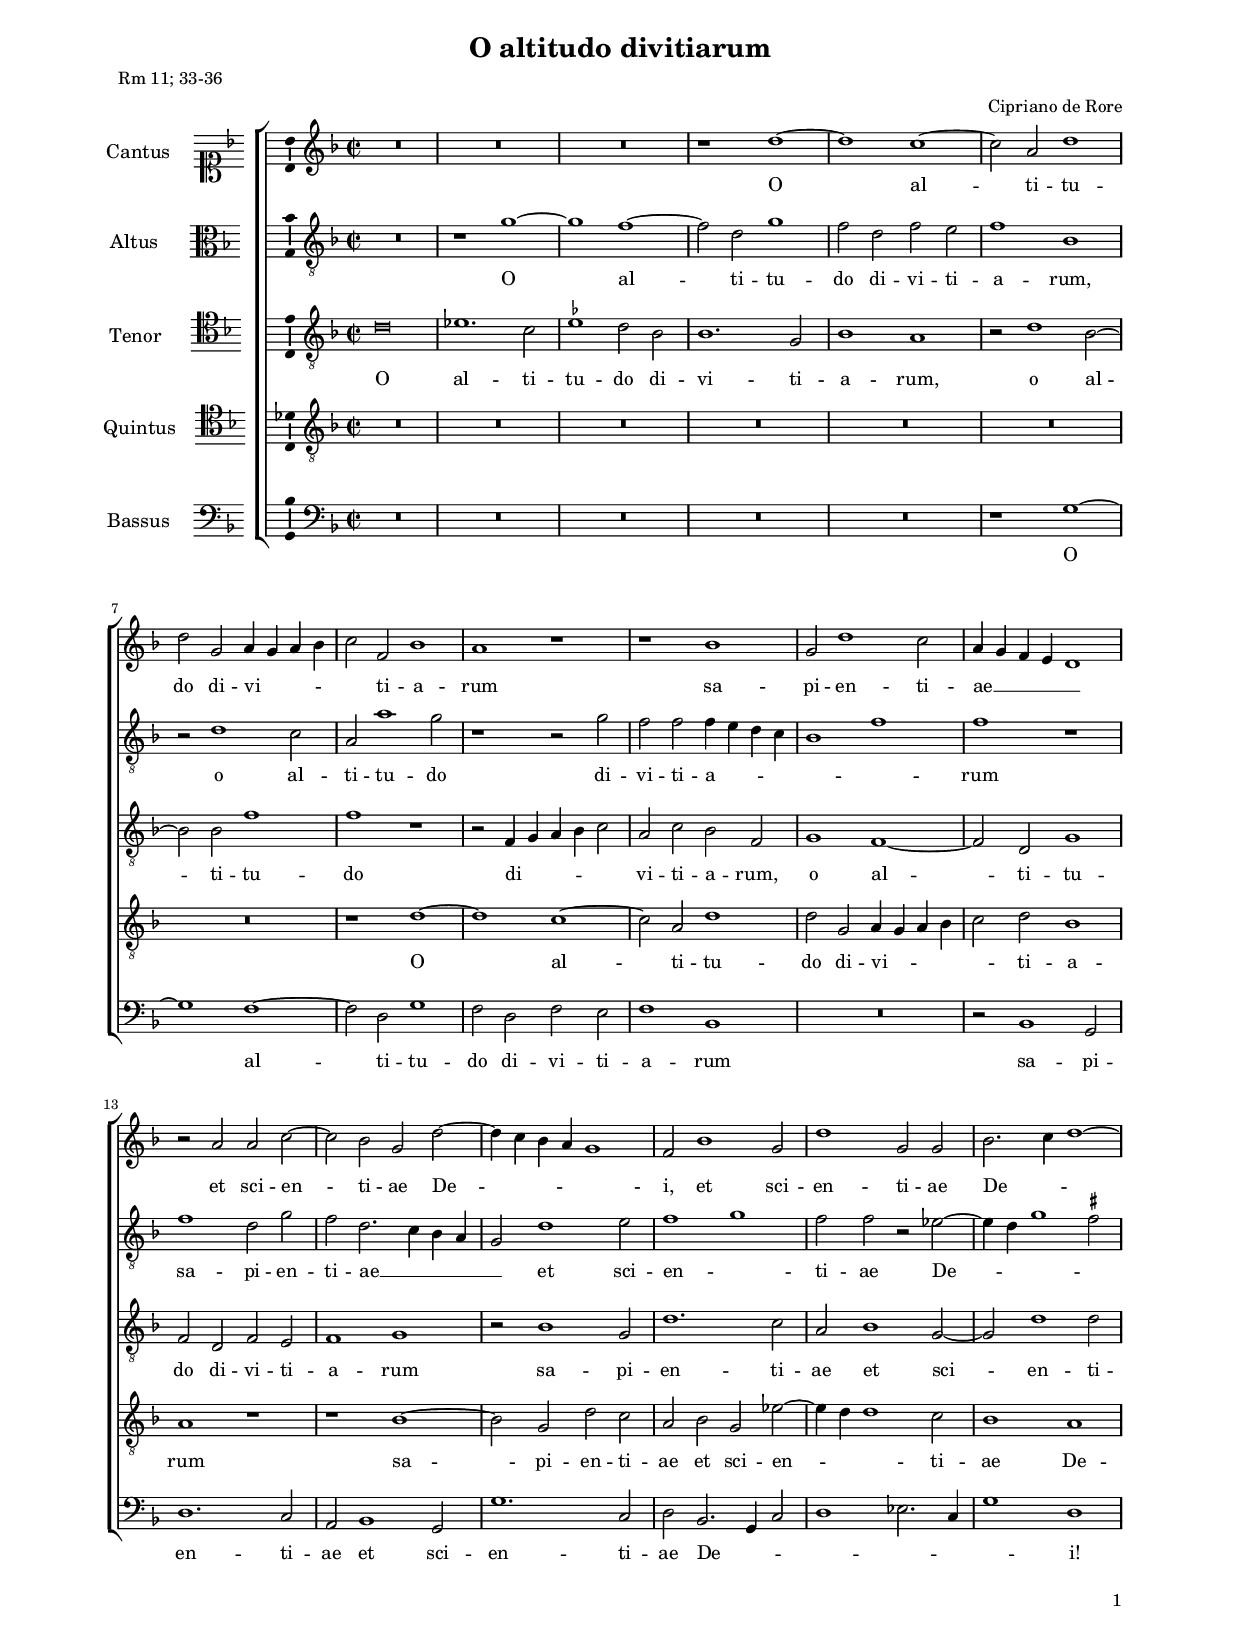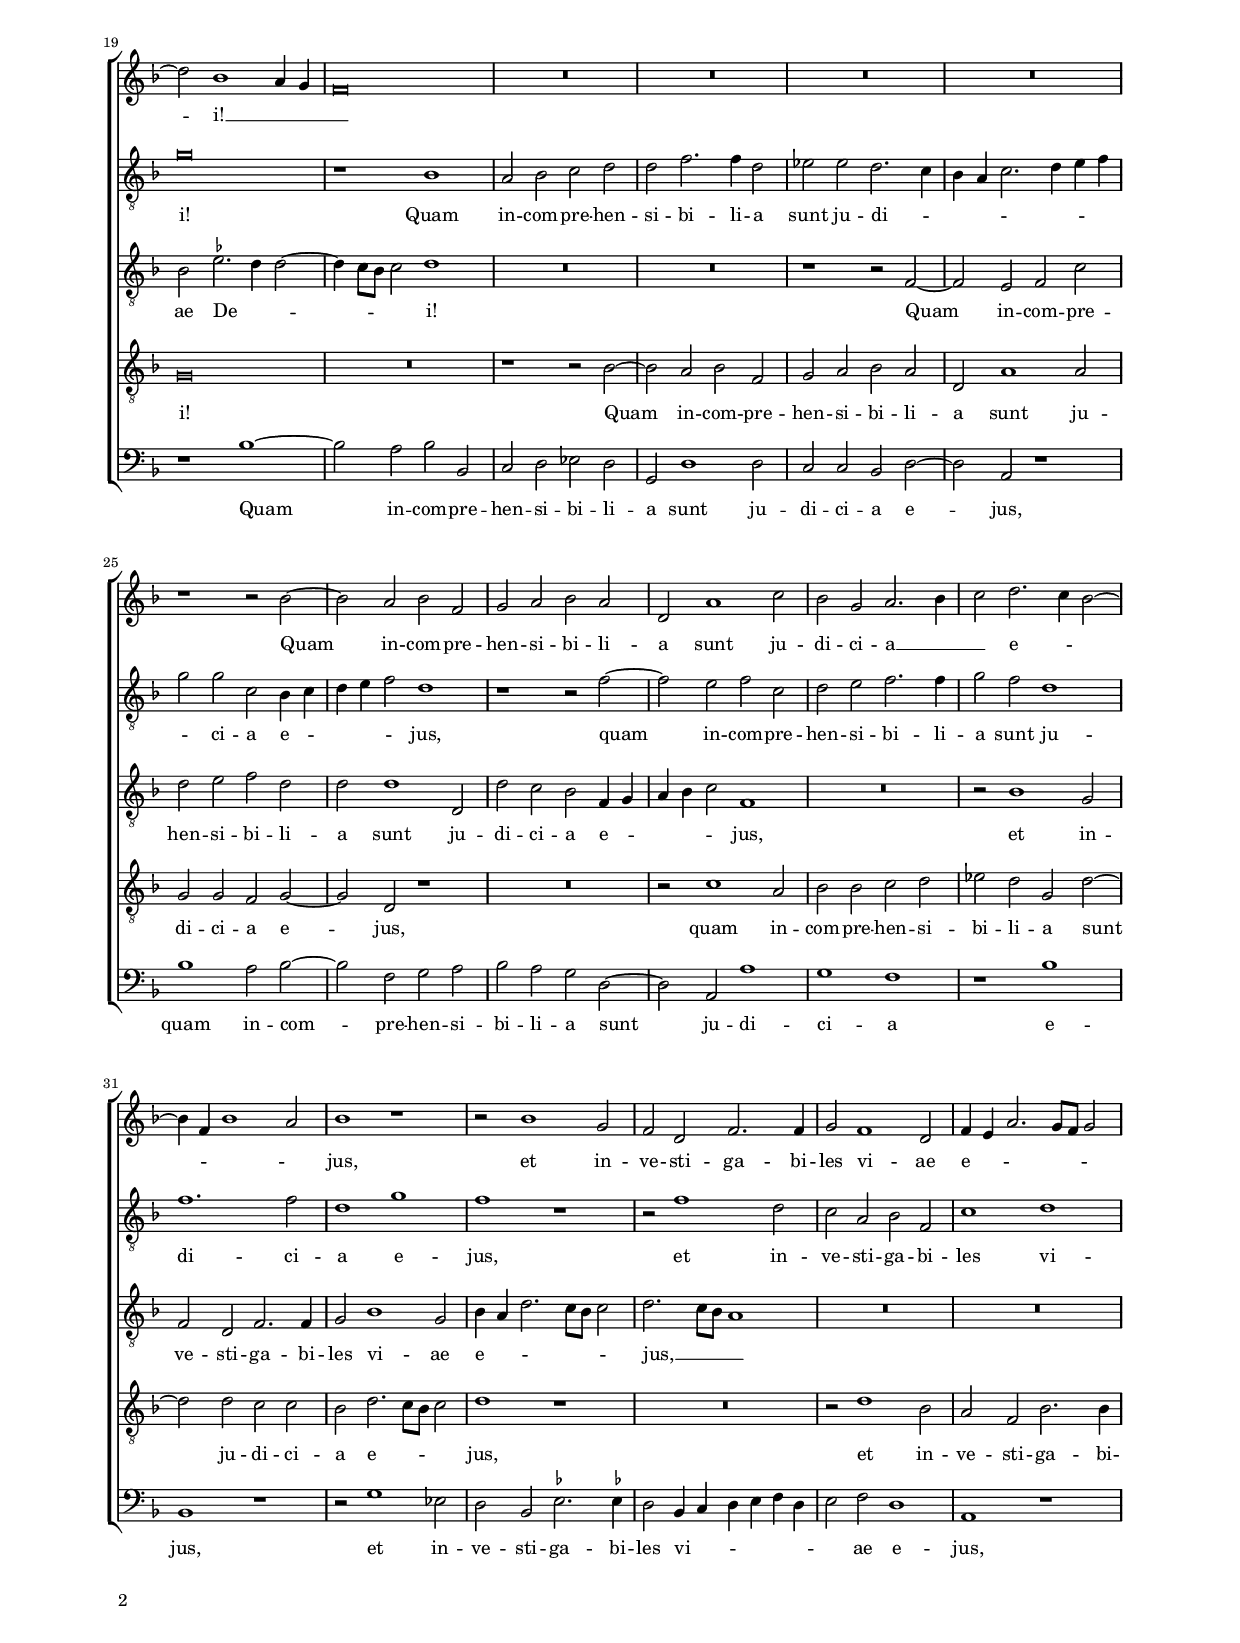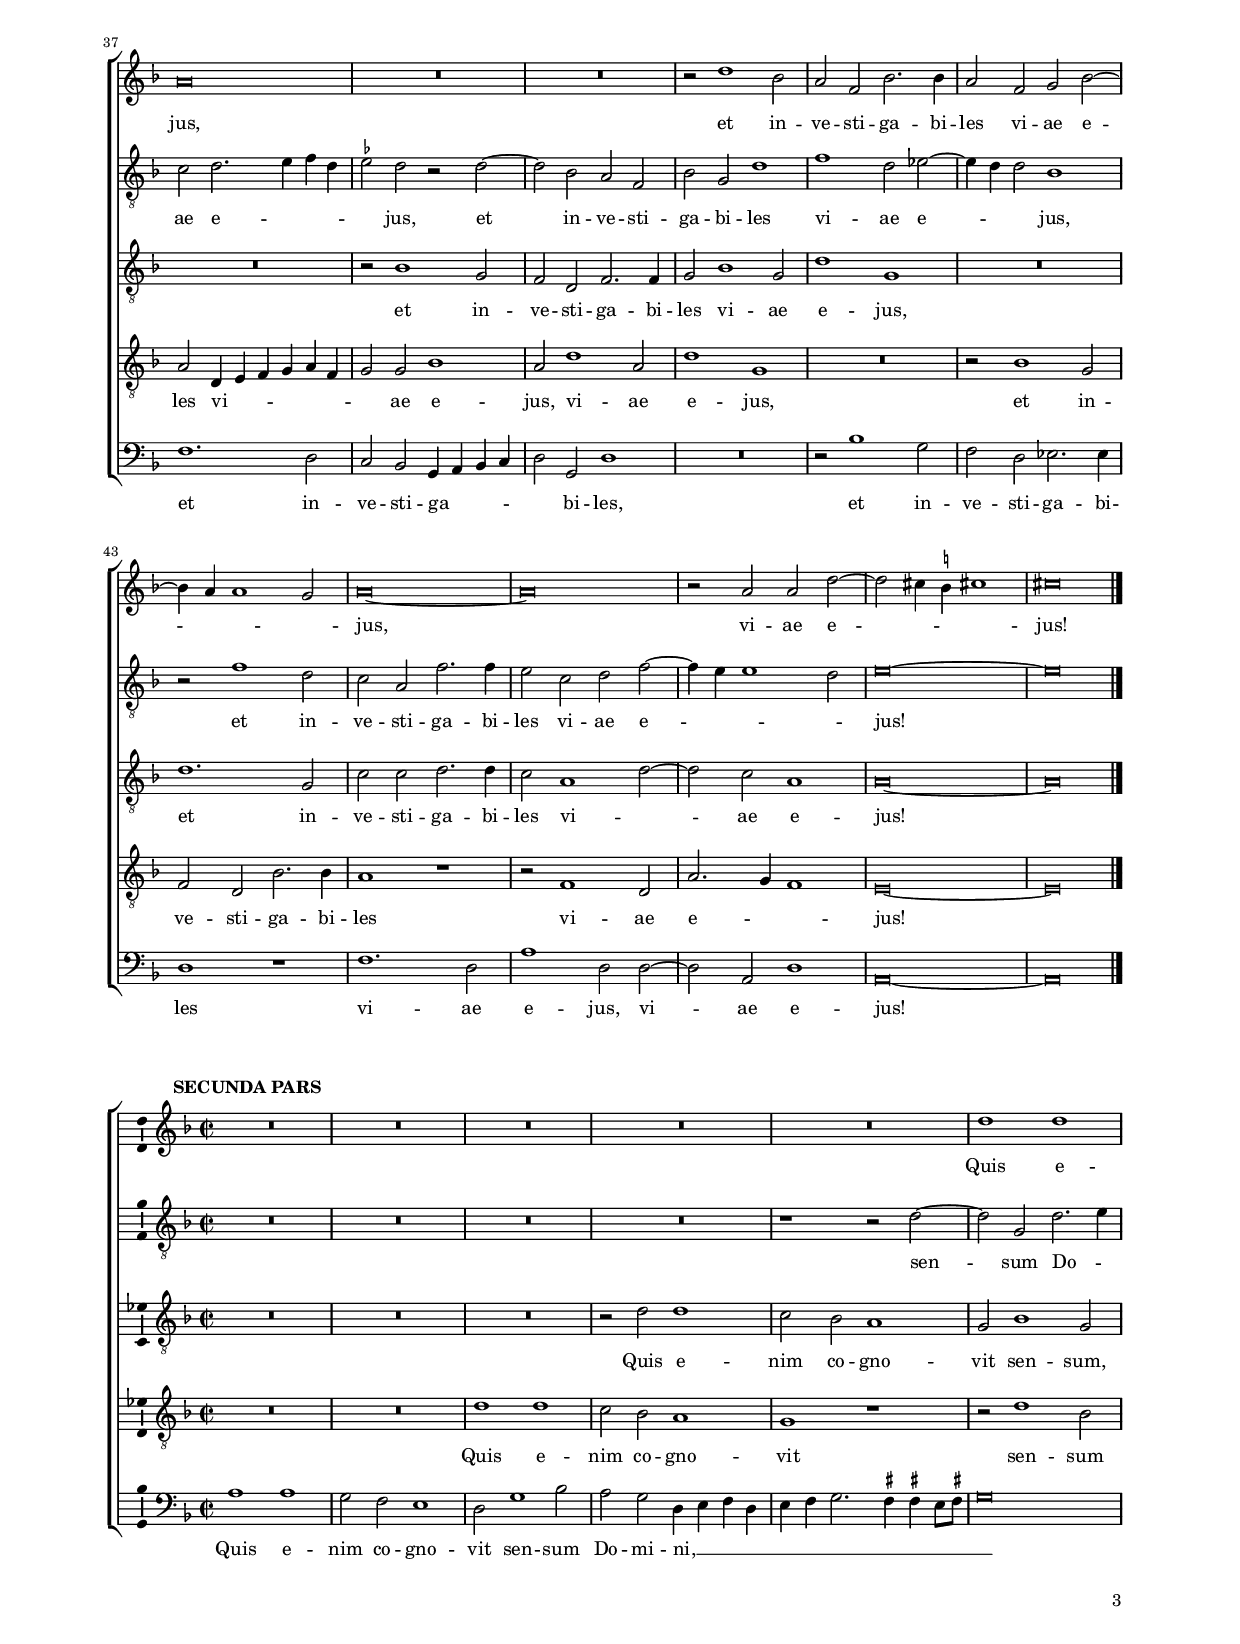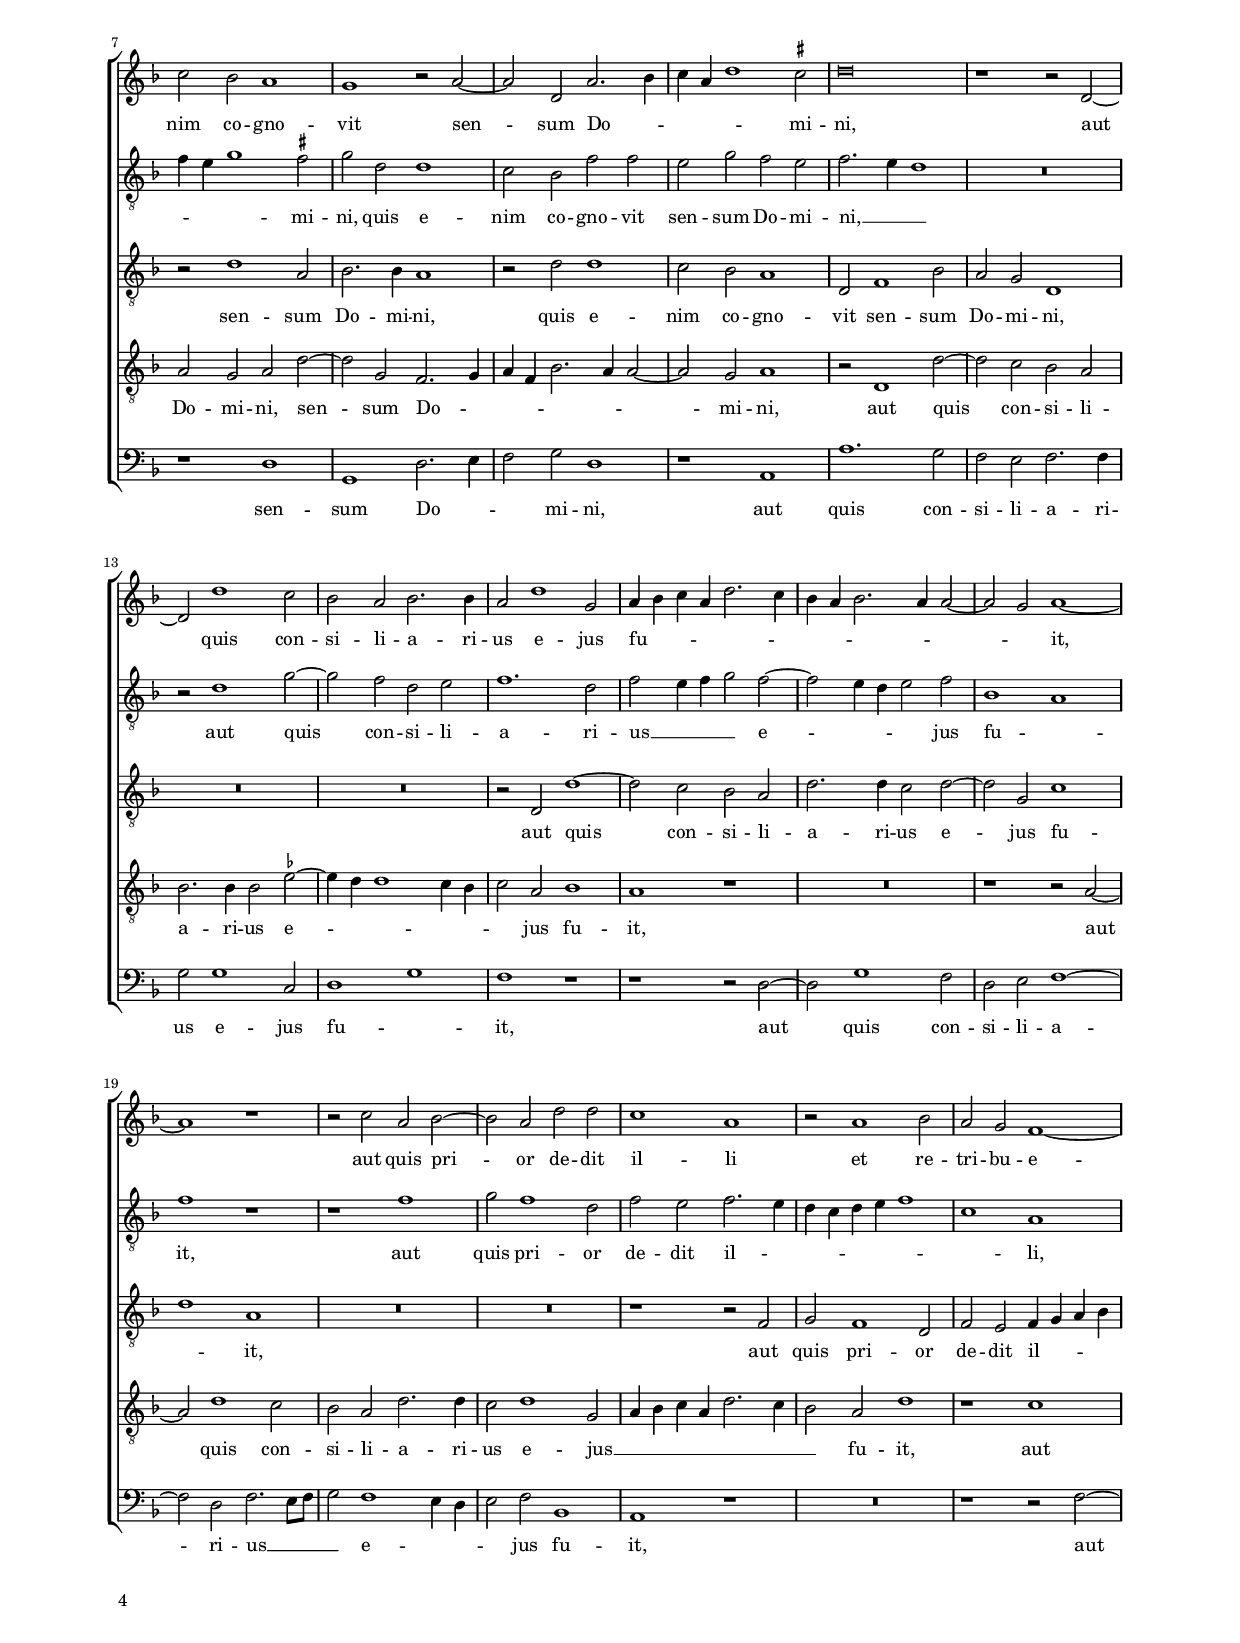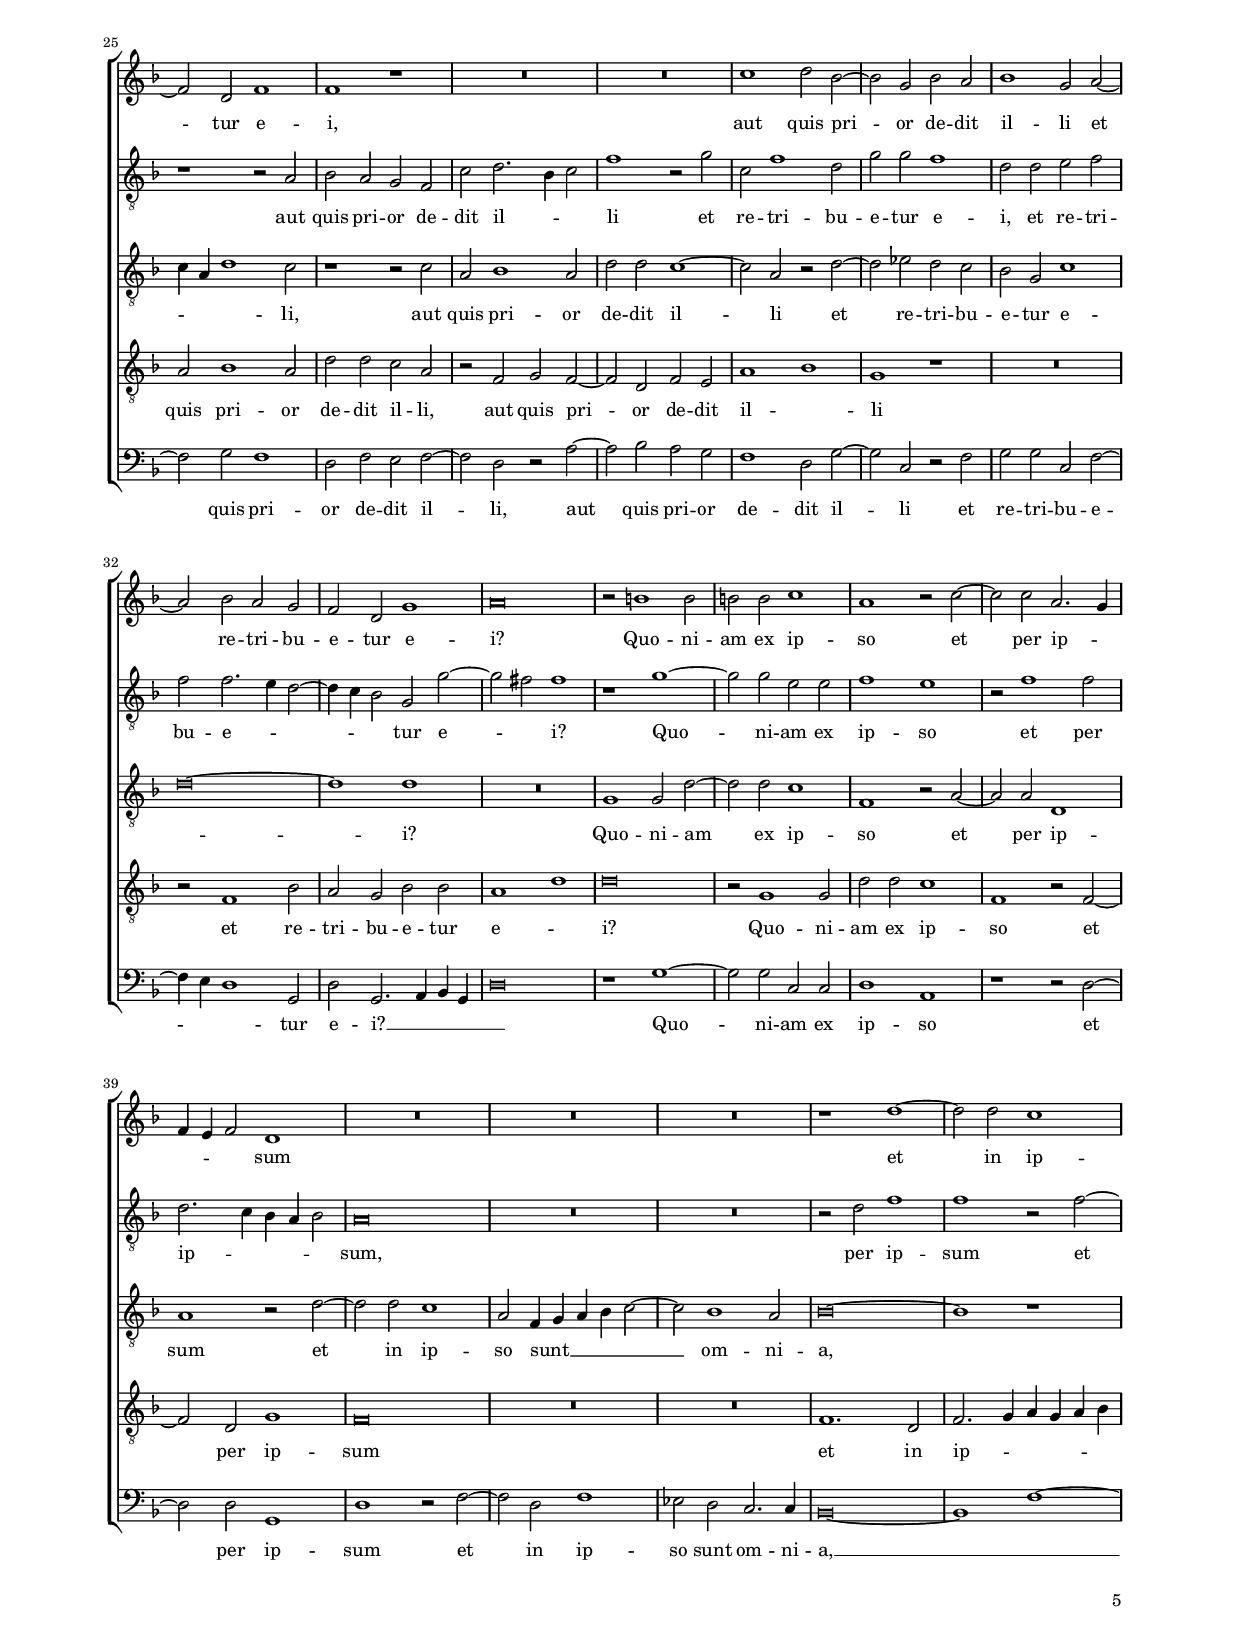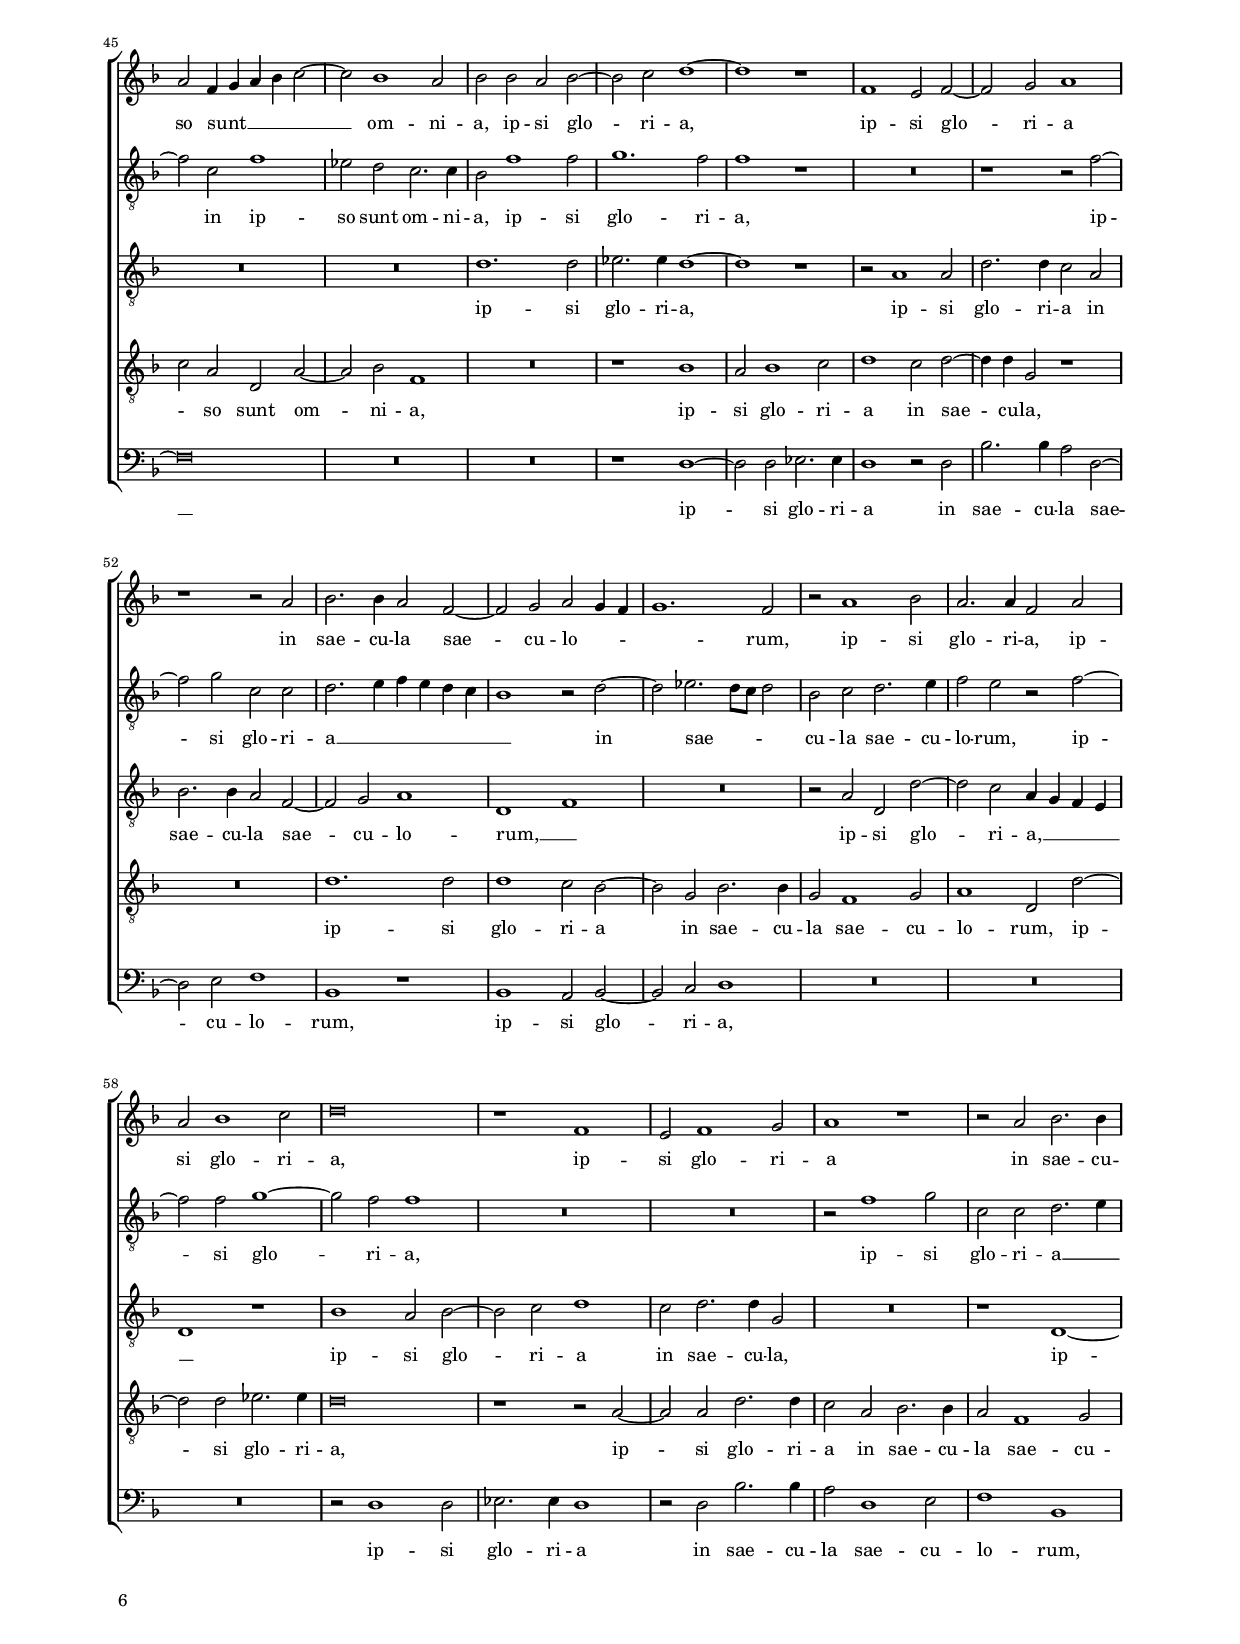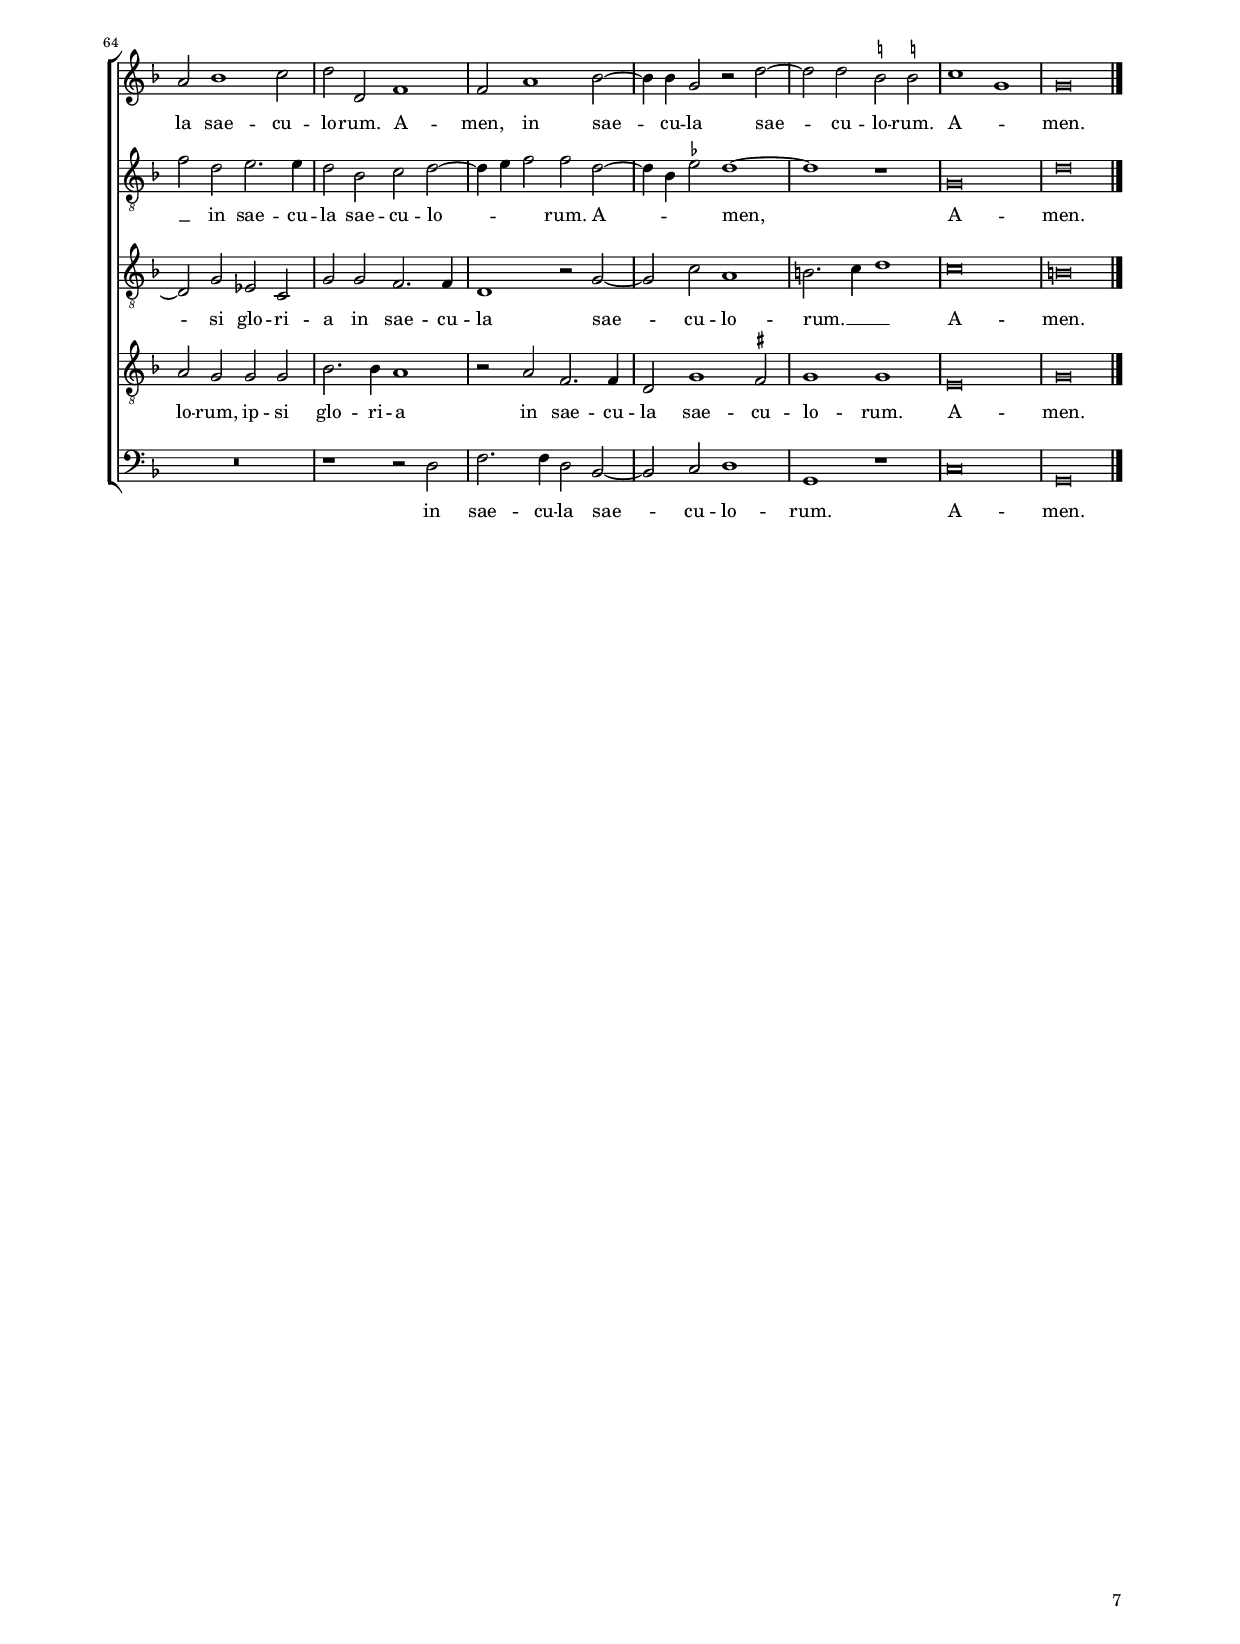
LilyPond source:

\header
{
  title="O altitudo divitiarum"
  composer=\markup { \column { \transparent "x" "Cipriano de Rore"  }}
  poet="Rm 11; 33-36"
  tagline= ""
}

\version "2.24.1"
\language deutsch
#(set-global-staff-size 15)
% #(set-default-paper-size "letter")
#(ly:set-option 'point-and-click #f)

	
	ficta = { \once \set suggestAccidentals = ##t }
	
	forget = #(define-music-function (music) (ly:music?) #{
		\accidentalStyle forget
		$music
		\accidentalStyle default
		#})
	

\paper
	{
	top-margin = 1.8 \cm
	bottom-margin = 1.2 \cm
	left-margin = 2 \cm
	right-margin = 2 \cm
	ragged-bottom = ##f
	ragged-last-bottom = ##t
	print-page-number = ##f
	score-system-spacing = #'((basic-distance . 16) (minimum-distance . 14) (padding . 5) (strechability . 150))
	system-system-spacing = #'((basic-distance . 16) (minimum-distance . 14) (padding . 5) (strechability . 150))
	oddFooterMarkup=\markup   \fill-line { "" \fromproperty #'page:page-number-string }
	evenFooterMarkup=\markup  \fill-line { \fromproperty #'page:page-number-string "" }
	last-bottom-spacing = #'((basic-distance . 12) (minimum-distance . 7) (padding . 4))
%	systems-per-page = 3
%	page-count = 6
%	min-systems-per-page = 3
	}

global = {
    % \set Staff.autoBeaming = ##f
	\key f \major
	\time 2/2 \set Score.measureLength = #(ly:make-moment 2/1)
	\set Score.tempoHideNote = ##t
	\tempo 2 = 90
	\skip 1*2*48 \bar "|."
	}
	

incipitcantus = \markup { \score {
	{
	\set Staff.instrumentName = \markup { \fontsize #1 "Cantus" }
	\key f \major
	\clef soprano
	s4 \bar ""
	}
	\layout  {
	raggedright = ##t
	indent = 1.8 \cm
	line-width = 2.5 \cm
	\context { \Staff \remove Time_signature_engraver }
	\override Staff.Clef.Y-extent = #'(0 . 0)
	}} \hspace #1 }
      
      
incipitaltus = \markup { \score {
	{
	\set Staff.instrumentName = \markup { \fontsize #1 "Altus" }
	\key f \major
	\clef alto
	s4 \bar ""
	}
	\layout  {
	raggedright = ##t
	indent = 1.8 \cm
	line-width = 2.5 \cm
	\context { \Staff \remove Time_signature_engraver }
	\override Staff.Clef.Y-extent = #'(0 . 0)
	}} \hspace #1 }


incipittenor = \markup { \score {
	{
	\set Staff.instrumentName = \markup { \fontsize #1 "Tenor" }
	\key f \major
	\clef tenor
	s4 \bar ""
	}
	\layout  {
	raggedright = ##t
	indent = 1.8 \cm
	line-width = 2.5 \cm
	\context { \Staff \remove Time_signature_engraver }
	\override Staff.Clef.Y-extent = #'(0 . 0)
	}} \hspace #1 }
      
      
incipitquintus = \markup { \score {
	{
	\set Staff.instrumentName = \markup { \fontsize #1 "Quintus" }
	\key f \major
	\clef tenor
	s4 \bar ""
	}
	\layout  {
	raggedright = ##t
	indent = 1.8 \cm
	line-width = 2.5 \cm
	\context { \Staff \remove Time_signature_engraver }
	\override Staff.Clef.Y-extent = #'(0 . 0)
	}} \hspace #1 }
      
      
incipitbassus = \markup { \score {
	{
	\set Staff.instrumentName = \markup { \fontsize #1 "Bassus" }
	\key f \major
	\clef bass
	s4 \bar ""
	}
	\layout  {
	raggedright = ##t
	indent = 1.8 \cm
	line-width = 2.5 \cm
	\context { \Staff \remove Time_signature_engraver }
	\override Staff.Clef.Y-extent = #'(0 . 0)
	}} \hspace #1 }


cantus =  \relative c''
	{
	R\breve
	R\breve
	R\breve
	r1 d~
%5
	d1 c~ |
	c2 a d1
	d2 g, a4 g a b
	c2 f, b1
	a1 r
%10
	r1 b |
	g2 d'1 c2
	a4 g f e d1
	r2 a' a c~
	c2 b g d'~
%15
	d4 c b a g1 |
	f2 b1 g2
	d'1 g,2 g
	b2. c4 d1~
	d2 b1 a4 g
%20
	f\breve |
	R\breve
	R\breve
	R\breve
	R\breve
%25
	r1 r2 b~ |
	b2 a b f
	g2 a b a
	d,2 a'1 c2
	b2 g a2. b4
%30
	c2 d2. c4 b2~ |
	b4 f b1 a2
	b1 r
	r2 b1 g2
	f2 d f2. f4
%35
	g2 f1 d2 |
	f4 e a2. g8 f g2
	a\breve
	R\breve
	R\breve
%40
	r2 d1 b2 |
	a2 f b2. b4
	a2 f g b~
	b4 a a1 g2
	a\breve~
%45
	a\breve |
	r2 a a d~
	d2 cis4 \ficta h cis!1
	cis\breve |
	}


altus =  \relative c'
	{
	R\breve
	r1 g'~
	g1 f~
	f2 d g1
%5
	f2 d f e |
	f1 b,
	r2 d1 c2
	a2 a'1 g2
	r1 r2 g
%10
	f2 f f4 e d c |
	b1 f'
	f1 r
	f1 d2 g
	f2 d2. c4 b a
%15
	g2 d'1 e2 |
	f1 g
	f2 f r es~
	es4 d g1 \ficta fis2
	g\breve
%20
	r1 b, |
	a2 b c d
	d2 f2. f4 d2
	es2 es d2. c4
	b4 a c2. d4 e f
%25
	g2 g c, b4 c |
	d4 e f2 d1
	r1 r2 f~
	f2 e f c
	d2 e f2. f4
%30
	g2 f d1 |
	f1. f2
	d1 g
	f1 r
	r2 f1 d2
%35
	c2 a b f |
	c'1 d
	c2 d2. e4 f d
	\ficta es2 d r d~
	d2 b a f
%40
	b2 g d'1 |
	f1 d2 es~
	es4 d d2 b1
	r2 f'1 d2
	c2 a f'2. f4
%45
	e2 c d f~ |
	f4 e e1 d2
	e\breve~
	e\breve |
	}


tenor =  \relative c'
	{
	d\breve
	es1. c2
	\ficta es1 d2 b
	b1. g2
%5
	b1 a |
	r2 d1 b2~
	b2 b f'1
	f1 r
	r2 f,4 g a b c2
%10
	a2 c b f |
	g1 f~
	f2 d g1
	f2 d f e
	f1 g
%15
	r2 b1 g2 |
	d'1. c2
	a2 b1 g2~
	g2 d'1 d2
	b2 \ficta es2. d4 d2~
%20
	d4 c8 b c2 d1 |
	R\breve
	R\breve
	r1 r2 f,~
	f2 e f c'
%25
	d2 e f d |
	d2 d1 d,2
	d'2 c b f4 g
	a4 b c2 f,1
	R\breve
%30
	r2 b1 g2 |
	f2 d f2. f4
	g2 b1 g2
	b4 a d2. c8 b c2
	d2. c8 b a1
%35
	R\breve |
	R\breve
	R\breve
	r2 b1 g2
	f2 d f2. f4
%40
	g2 b1 g2 |
	d'1 g,
	R\breve
	d'1. g,2
	c2 c d2. d4
%45
	c2 a1 d2~ |
	d2 c a1
	a\breve~
	a\breve |
	}


quintus  =  \relative c'
	{
	R\breve
	R\breve
	R\breve
	R\breve
%5
	R\breve |
	R\breve
	R\breve
	r1 d~
	d1 c~
%10
	c2 a d1 |
	d2 g, a4 g a b
	c2 d b1
	a1 r
	r1 b~
%15
	b2 g d' c |
	a2 b g es'~
	es4 d d1 c2
	b1 a
	g\breve
%20
	R\breve |
	r1 r2 b~
	b2 a b f
	g2 a b a
	d,2 a'1 a2
%25
	g2 g f g~ |
	g2 d r1
	R\breve
	r2 c'1 a2
	b2 b c d
%30
	es2 d g, d'~ |
	d2 d c c
	b2 d2. c8 b c2
	d1 r
	R\breve
%35
	r2 d1 b2 |
	a2 f b2. b4
	a2 d,4 e f g a f
	g2 g b1
	a2 d1 a2
%40
	d1 g, |
	R\breve
	r2 b1 g2
	f2 d b'2. b4
	a1 r
%45
	r2 f1 d2 |
	a'2. g4 f1
	e\breve~
	e\breve |
	}


bassus  =  \relative c
	{
	R\breve
	R\breve
	R\breve
	R\breve
%5
	R\breve |
	r1 g'~
	g1 f~
	f2 d g1
	f2 d f e
%10
	f1 b, |
	R\breve
	r2 b1 g2
	d'1. c2
	a2 b1 g2
%15
	g'1. c,2 |
	d2 b2. g4 c2
	d1 es2. c4
	g'1 d
	r1 b'~
%20
	b2 a b b, |
	c2 d es d
	g,2 d'1 d2
	c2 c b d~
	d2 a r1
%25
	b'1 a2 b~ |
	b2 f g a
	b2 a g d~
	d2 a a'1
	g1 f
%30
	r1 b |
	b,1 r
	r2 g'1 es2
	d2 b \ficta es2. \ficta es!4
	d2 b4 c d e f d
%35
	e2 f d1 |
	a1 r
	f'1. d2
	c2 b g4 a b c
	d2 g, d'1
%40
	R\breve |
	r2 b'1 g2
	f2 d es2. es4
	d1 r
	f1. d2
%45
	a'1 d,2 d~
	d2 a d1
	a\breve~
	a\breve |
	}


lyricscantus = \lyricmode {
    O al -- ti -- tu -- do di -- vi -- _ _ _ _ ti -- a -- rum
    sa -- pi -- en -- ti -- ae __ _ _ _ _ et sci -- en -- ti -- ae De -- _ _ _ _ i,
    et sci -- en -- ti -- ae De -- _ _ i! __ _ _ _
    Quam in -- com -- pre -- hen -- si -- bi -- li -- a sunt ju -- di -- ci -- a __ _ _ e -- _ _ _ _ _ jus,
    et in -- ve -- sti -- ga -- bi -- les vi -- ae e -- _ _ _ _ _ jus,
    et in -- ve -- sti -- ga -- bi -- les vi -- ae e -- _ _ _ jus,
    vi -- ae e -- _ _ _ jus!
	}


lyricsaltus = \lyricmode {
    O al -- ti -- tu -- do di -- vi -- ti -- a -- rum,
    o al -- ti -- tu -- do di -- vi -- ti -- a -- _ _ _ _ _ rum
    sa -- pi -- en -- ti -- ae __ _ _ _ _ et sci -- en -- _ ti -- ae De -- _ _ _ i!
    Quam in -- com -- pre -- hen -- si -- bi -- li -- a sunt
    ju -- di -- _ _ _ _ _ _ _ _ ci -- a e -- _ _ _ _ jus,
    quam in -- com -- pre -- hen -- si -- bi -- li -- a sunt ju -- di -- ci -- a e -- jus,
    et in -- ve -- sti -- ga -- bi -- les vi -- ae e -- _ _ _ _ jus,
    et in -- ve -- sti -- ga -- bi -- les vi -- ae e -- _ _ jus,
    et in -- ve -- sti -- ga -- bi -- les vi -- ae e -- _ _ _ jus!
	}


lyricstenor = \lyricmode {
    O al -- ti -- tu -- do di -- vi -- ti -- a -- rum,
    o al -- ti -- tu -- do di -- _ _ _ _ vi -- ti -- a -- rum,
    o al -- ti -- tu -- do di -- vi -- ti -- a -- rum
    sa -- pi -- en -- ti -- ae et sci -- en -- ti -- ae De -- _ _ _ _ _ i!
    Quam in -- com -- pre -- hen -- si -- bi -- li -- a sunt ju -- di -- ci -- a e -- _ _ _ _ jus,
    et in -- ve -- sti -- ga -- bi -- les vi -- ae e -- _ _ _ _ _ jus, __ _ _ _
    et in -- ve -- sti -- ga -- bi -- les vi -- ae e -- jus,
    et in -- ve -- sti -- ga -- bi -- les vi -- _ ae e -- jus!
	}


lyricsquintus = \lyricmode {
    O al -- ti -- tu -- do di -- vi -- _ _ _ _ ti -- a -- rum
    sa -- pi -- en -- ti -- ae et sci -- en -- _ _ ti -- ae De -- i!
    Quam in -- com -- pre -- hen -- si -- bi -- li -- a sunt ju -- di -- ci -- a e -- jus,
    quam in -- com -- pre -- hen -- si -- bi -- li -- a sunt ju -- di -- ci -- a e -- _ _ _ jus,
    et in -- ve -- sti -- ga -- bi -- les vi -- _ _ _ _ _ _ ae e -- jus,
    vi -- ae e -- jus,
    et in -- ve -- sti -- ga -- bi -- les vi -- ae e -- _ _ jus!
	}


lyricsbassus = \lyricmode {
    O al -- ti -- tu -- do di -- vi -- ti -- a -- rum
    sa -- pi -- en -- ti -- ae et sci -- en -- ti -- ae De -- _ _ _ _ _ _ i!
    Quam in -- com -- pre -- hen -- si -- bi -- li -- a sunt ju -- di -- ci -- a e -- jus,
    quam in -- com -- pre -- hen -- si -- bi -- li -- a sunt ju -- di -- ci -- a e -- jus,
    et in -- ve -- sti -- ga -- bi -- les vi -- _ _ _ _ _ _ ae e -- jus,
    et in -- ve -- sti -- ga -- _ _ _ _ bi -- les,
    et in -- ve -- sti -- ga -- bi -- les vi -- ae e -- jus,
    vi -- ae e -- jus!
	}


\score
{  
	\transpose c c {
	\new ChoirStaff \with { \override StaffGrouper.staff-staff-spacing.basic-distance = #12 }
	<<

	\new Staff << \global
	\new Voice="v1" {
		\set Staff.instrumentName=\incipitcantus
		\set Staff.midiInstrument = "reed organ"
		\clef violin
		\cantus }
	\new Lyrics \lyricsto "v1" {\lyricscantus }
	>>


	\new Staff << \global
	\new Voice="v2" {
		\set Staff.instrumentName=\incipitaltus
		\set Staff.midiInstrument = "reed organ"
		\clef "G_8" % violin
		\altus}
	\new Lyrics \lyricsto "v2" {\lyricsaltus }
	>>


	\new Staff << \global
	\new Voice="v3" {
		\set Staff.instrumentName=\incipittenor
		\set Staff.midiInstrument = "reed organ"
		\clef "G_8"
		\tenor }
	\new Lyrics \lyricsto "v3" {\lyricstenor }
	>>


	\new Staff << \global
	\new Voice="v5" {
		\set Staff.instrumentName=\incipitquintus
		\set Staff.midiInstrument = "reed organ"
		\clef "G_8"
		\quintus}
	\new Lyrics \lyricsto "v5" {\lyricsquintus }
	>>


	\new Staff << \global
	\new Voice="v4" {
		\set Staff.instrumentName=\incipitbassus
		\set Staff.midiInstrument = "reed organ"
		\clef bass
		\bassus }
	\new Lyrics \lyricsto "v4" {\lyricsbassus}
	>>

	>>
	} % transpose

	\layout
	{
	indent = 2.5 \cm
	\context { \Staff \override TimeSignature.break-visibility = #end-of-line-invisible }
	\context { \Lyrics \override VerticalAxisGroup.nonstaff-relatedstaff-spacing.padding = #1.4 }
%	\context { \Lyrics \override LyricText.font-size = #1 }
	\context { \Staff \consists Ambitus_engraver }
	\context { \Score \override BarNumber.padding = #2 }
	\context { \Voice \override NoteHead.style = #'baroque }
	}


\midi
	{
	}

}

%%%%%%%%%%%%%%%%%%%%  SECUNDA PARS %%%%%%%%%%%%%%%%%%%%


global = {
	\key f \major
	\time 2/2 \set Score.measureLength = #(ly:make-moment 2/1)
	\set Score.tempoHideNote = ##t
	\tempo 2 = 90
	\skip 1*2*70 \bar "|."
	}


cantus  =  \relative c''
	{
	R\breve
	R\breve
	R\breve
	R\breve
%5
	R\breve |
	d1 d
	c2 b a1
	g1 r2 a~
	a2 d, a'2. b4
%10
	c4 a d1 \ficta cis2 |
	d\breve
	r1 r2 d,~
	d2 d'1 c2
	b2 a b2. b4
%15
	a2 d1 g,2 |
	a4 b c a d2. c4
	b4 a b2. a4 a2~
	a2 g a1~
	a1 r
%20
	r2 c a b~ |
	b2 a d d
	c1 a
	r2 a1 b2
	a2 g f1~
%25
	f2 d f1 |
	f1 r
	R\breve
	R\breve
	c'1 d2 b~
%30
	b2 g b a |
	b1 g2 a~
	a2 b a g
	f2 d g1
	a\breve
%35
	r2 h1 h2 |
	h2 h c1
	a1 r2 c~
	c2 c a2. g4
	f4 e f2 d1
%40
	R\breve |
	R\breve
	R\breve
	r1 d'~
	d2 d c1
%45
	a2 f4 g a b c2~ |
	c2 b1 a2
	b2 b a b~
	b2 c d1~
	d1 r
%50
	f,1 e2 f~ |
	f2 g a1
	r1 r2 a
	b2. b4 a2 f~
	f2 g a2 g4 f
%55
	g1. f2 |
	r2 a1 b2
	a2. a4 f2 a
	a2 b1 c2
	d\breve
%60
	r1 f, |
	e2 f1 g2
	a1 r
	r2 a b2. b4
	a2 b1 c2
%65
	d2 d, f1 |
	f2 a1 b2~
	b4 b g2 r d'~
	d2 d \ficta h \ficta h!
	c1 g
%70
	g\breve |
	}


altus  =  \relative c'
	{
	R\breve
	R\breve
	R\breve
	R\breve
%5
	r1 r2 d~ |
	d2 g, d'2. e4
	f4 e g1 \ficta fis2
	g2 d d1
	c2 b f' f
%10
	e2 g f e |
	f2. e4 d1
	R\breve
	r2 d1 g2~
	g2 f d e
%15
	f1. d2 |
	f2 e4 f g2 f~
	f2 e4 d e2 f
	b,1 a
	f'1 r
%20
	r1 f |
	g2 f1 d2
	f2 e f2. e4
	d4 c d e f1
	c1 a
%25
	r1 r2 a |
	b2 a g f
	c'2 d2. b4 c2
	f1 r2 g
	c,2 f1 d2
%30
	g2 g f1 |
	d2 d e f
	f2 f2. e4 d2~
	d4 c b2 g g'~
	g2 fis fis1
%35
	r1 g~ |
	g2 g e e
	f1 e
	r2 f1 f2
	d2. c4 b a b2
%40
	a\breve |
	R\breve
	R\breve
	r2 d f1
	f1 r2 f~
%45
	f2 c f1 |
	es2 d c2. c4
	b2 f'1 f2
	g1. f2
	f1 r
%50
	R\breve |
	r1 r2 f~
	f2 g c, c
	d2. e4 f e d c
	b1 r2 d~
%55
	d2 es2. d8 c d2 |
	b2 c d2. e4
	f2 e r f~
	f2 f g1~
	g2 f f1
%60
	R\breve |
	R\breve
	r2 f1 g2
	c,2 c d2. e4
	f2 d e2. e4
%65
	d2 b c d~ |
	d4 e f2 f d~
	d4 b \ficta es2 d1~
	d1 r
	g,\breve
%70
	d'\breve |
	}


tenor  =  \relative c'
	{
	R\breve
	R\breve
	R\breve
	r2 d d1
%5
	c2 b a1 |
	g2 b1 g2
	r2 d'1 a2
	b2. b4 a1
	r2 d d1
%10
	c2 b a1 |
	d,2 f1 b2
	a2 g d1
	R\breve
	R\breve
%15
	r2 d d'1~ |
	d2 c b a
	d2. d4 c2 d~
	d2 g, c1
	d1 a
%20
	R\breve |
	R\breve
	r1 r2 f
	g2 f1 d2
	f2 e f4 g a b
%25
	c4 a d1 c2 |
	r1 r2 c
	a2 b1 a2
	d2 d c1~
	c2 a r d~
%30
	d2 es d c |
	b2 g c1
	d\breve~
	d1 d
	R\breve
%35
	g,1 g2 d'~ |
	d2 d c1
	f,1 r2 a~
	a2 a d,1
	a'1 r2 d~
%40
	d2 d c1 |
	a2 f4 g a b c2~
	c2 b1 a2
	b\breve~
	b1 r
%45
	R\breve |
	R\breve
	d1. d2
	es2. es4 d1~
	d1 r
%50
	r2 a1 a2 |
	d2. d4 c2 a
	b2. b4 a2 f~
	f2 g a1
	d,1 f
%55
	R\breve |
	r2 a d, d'~
	d2 c a4 g f e
	d1 r
	b' a2 b~
%60
	b2 c d1 |
	c2 d2. d4 g,2
	R\breve
	r1 d~
	d2 g es c
%65
	g'2 g f2. f4 |
	d1 r2 g~
	g2 c a1
	h2. c4 d1
	c\breve
%70
	h\breve |
	}


quintus  =  \relative c'
	{
	R\breve
	R\breve
	d1 d
	c2 b a1
%5
	g1 r |
	r2 d'1 b2
	a2 g a d~
	d2 g, f2. g4
	a4 f b2. a4 a2~
%10
	a2 g a1 |
	r2 d,1 d'2~
	d2 c b a
	b2. b4 b2 \ficta es~
	\ficta es4 d d1 c4 b
%15
	c2 a b1 |
	a1 r
	R\breve
	r1 r2 a~
	a2 d1 c2
%20
	b2 a d2. d4 |
	c2 d1 g,2
	a4 b c a d2. c4
	b2 a d1
	r1 c
%25
	a2 b1 a2 |
	d2 d c a
	r2 f g f~
	f2 d f e
	a1 b
%30
	g1 r |
	R\breve
	r2 f1 b2
	a2 g b b
	a1 d
%35
	d\breve |
	r2 g,1 g2
	d'2 d c1
	f,1 r2 f~
	f2 d g1
%40
	f\breve |
	R\breve
	R\breve
	f1. d2
	f2. g4 a g a b
%45
	c2 a d, a'~ |
	a2 b f1
	R\breve
	r1 b
	a2 b1 c2
%50
	d1 c2 d~ |
	d4 d g,2 r1
	R\breve
	d'1. d2
	d1 c2 b~
%55
	b2 g b2. b4 |
	g2 f1 g2
	a1 d,2 d'~
	d2 d es2. es4
	d\breve
%60
	r1 r2 a~ |
	a2 a d2. d4
	c2 a b2. b4
	a2 f1 g2
	a2 g g g
%65
	b2. b4 a1 |
	r2 a f2. f4
	d2 g1 \ficta fis2
	g1 g
	e\breve
%70
	g\breve |
	}


bassus  =  \relative c
	{
	a'1 a
	g2 f e1
	d2 g1 b2
	a2 g d4 e f d
%5
	e4 f g2. \ficta fis4 \ficta fis! e8 \ficta fis! |
	g\breve
	r1 d
	g,1 d'2. e4
	f2 g d1
%10
	r1 a |
	a'1. g2
	f2 e f2. f4
	g2 g1 c,2
	d1 g
%15
	f1 r |
	r1 r2 d~
	d2 g1 f2
	d2 e f1~
	f2 d f2. e8 f
%20
	g2 f1 e4 d |
	e2 f b,1
	a1 r
	R\breve
	r1 r2 f'~
%25
	f2 g f1 |
	d2 f e f~
	f2 d r a'~
	a2 b a g
	f1 d2 g~
%30
	g2 c, r f |
	g2 g c, f~
	f4 e d1 g,2
	d'2 g,2. a4 b g
	d'\breve
%35
	r1 g~ |
	g2 g c, c
	d1 a
	r1 r2 d~
	d2 d g,1
%40
	d'1 r2 f~ |
	f2 d f1
	es2 d c2. c4
	b\breve~
	b1 f'~
%45
	f\breve |
	R\breve
	R\breve
	r1 d~
	d2 d es2. es4
%50
	d1 r2 d |
	b'2. b4 a2 d,~
	d2 e f1
	b,1 r
	b1 a2 b~
%55
	b2 c d1 |
	R\breve
	R\breve
	R\breve
	r2 d1 d2
%60
	es2. es4 d1 |
	r2 d b'2. b4
	a2 d,1 e2
	f1 b,
	R\breve
%65
	r1 r2 d |
	f2. f4 d2 b~
	b2 c d1
	g,1 r
	c\breve
%70
	g\breve |
	}


lyricscantus = \lyricmode {
    Quis e -- nim co -- gno -- vit sen -- sum Do -- _ _ _ _ mi -- ni,
    aut quis con -- si -- li -- a -- ri -- us e -- jus fu -- _ _ _ _ _ _ _ _ _ _ _ it,
    aut quis pri -- or de -- dit il -- li et re -- tri -- bu -- e -- tur e -- i,
    aut quis pri -- or de -- dit il -- li et re -- tri -- bu -- e -- tur e -- i?
    Quo -- ni -- am ex ip -- so et per ip -- _ _ _ _ sum et in ip -- so sunt __ _ _ _ _ om -- ni -- a,
    ip -- si glo -- ri -- a,
    ip -- si glo -- ri -- a in sae -- cu -- la sae -- cu -- lo -- _ _ _ rum,
    ip -- si glo -- ri -- a,
    ip -- si glo -- ri -- a,
    ip -- si glo -- ri -- a in sae -- cu -- la sae -- cu -- lo -- rum.
    A -- men,
    in sae -- cu -- la sae -- cu -- lo -- rum.
    A -- _ men.
	}


lyricsaltus = \lyricmode {
    sen -- sum Do -- _ _ _ _ mi -- ni,
    quis e -- nim co -- gno -- vit sen -- sum Do -- mi -- ni, __ _ _
    aut quis con -- si -- li -- a -- ri -- us __ _ _ _ e -- _ _ _ jus fu -- _ it,
    aut quis pri -- or de -- dit il -- _ _ _ _ _ _ _ li,
    aut quis pri -- or de -- dit il -- _ _ li et re -- tri -- bu -- e -- tur e -- i,
    et re -- tri -- bu -- e -- _ _ _ _ tur e -- _ i?
    Quo -- ni -- am ex ip -- so et per ip -- _ _ _ _ sum,
    per ip -- sum et in ip -- so sunt om -- ni -- a,
    ip -- si glo -- ri -- a,
    ip -- si glo -- ri -- a __ _ _ _ _ _ _ in sae -- _ _ _ cu -- la sae -- cu -- lo -- rum,
    ip -- si glo -- ri -- a,
    ip -- si glo -- ri -- a __ _ _ in sae -- cu -- la sae -- cu -- lo -- _ _ rum.
    A -- _ _ men,
    A -- men.
	}


lyricstenor = \lyricmode {
    Quis e -- nim co -- gno -- vit sen -- sum,
    sen -- sum Do -- mi -- ni,
    quis e -- nim co -- gno -- vit sen -- sum Do -- mi -- ni,
    aut quis con -- si -- li -- a -- ri -- us e -- jus fu -- _ it,
    aut quis pri -- or de -- dit il -- _ _ _ _ _ _ li,
    aut quis pri -- or de -- dit il -- li et re -- tri -- bu -- e -- tur e -- _ i?
    Quo -- ni -- am ex ip -- so et per ip -- sum et in ip -- so sunt __ _ _ _ _ om -- ni -- a,
    ip -- si glo -- ri -- a,
    ip -- si glo -- ri -- a in sae -- cu -- la sae -- cu -- lo -- rum, __ _
    ip -- si glo -- ri -- a, __ _ _ _ _
    ip -- si glo -- ri -- a in sae -- cu -- la,
    ip -- si glo -- ri -- a in sae -- cu -- la sae -- cu -- lo -- rum. __ _ _
    A -- men.
	}


lyricsquintus = \lyricmode {
    Quis e -- nim co -- gno -- vit sen -- sum Do -- mi -- ni,
    sen -- sum Do -- _ _ _ _ _ _ mi -- ni,
    aut quis con -- si -- li -- a -- ri -- us e -- _ _ _ _ _ jus fu -- it,
    aut quis con -- si -- li -- a -- ri -- us e -- jus __ _ _ _ _ _ _ _ fu -- it,
    aut quis pri -- or de -- dit il -- li,
    aut quis pri -- or de -- dit il -- _ li et re -- tri -- bu -- e -- tur e -- _ i?
    Quo -- ni -- am ex ip -- so et per ip -- sum et in ip -- _ _ _ _ _ _ so sunt om -- ni -- a,
    ip -- si glo -- ri -- a in sae -- cu -- la,
    ip -- si glo -- ri -- a in sae -- cu -- la sae -- cu -- lo -- rum,
    ip -- si glo -- ri -- a,
    ip -- si glo -- ri -- a in sae -- cu -- la sae -- cu -- lo -- rum,
    ip -- si glo -- ri -- a in sae -- cu -- la sae -- cu -- lo -- rum.
    A -- men.
	}


lyricsbassus = \lyricmode {
    Quis e -- nim co -- gno -- vit sen -- sum Do -- mi -- ni, __ _ _ _ _ _ _ _ _ _ _ _
    sen -- sum Do -- _ _ mi -- ni,
    aut quis con -- si -- li -- a -- ri -- us e -- jus fu -- _ it,
    aut quis con -- si -- li -- a -- ri -- us __ _ _ _ e -- _ _ _ jus fu -- it,
    aut quis pri -- or de -- dit il -- li,
    aut quis pri -- or de -- dit il -- li et re -- tri -- bu -- e -- _ _ tur e -- i? __ _ _ _ _
    Quo -- ni -- am ex ip -- so et per ip -- sum et in ip -- so sunt om -- ni -- a, __ _
    ip -- si glo -- ri -- a in sae -- cu -- la sae -- cu -- lo -- rum,
    ip -- si glo -- ri -- a,
    ip -- si glo -- ri -- a in sae -- cu -- la sae -- cu -- lo -- rum,
    in sae -- cu -- la sae -- cu -- lo -- rum.
    A -- men.
	}


\score
	{  
	\transpose c c {
	\new ChoirStaff \with { \override StaffGrouper.staff-staff-spacing.basic-distance = #12 }
	<<

	\new Staff <<\global
	\new Voice="v1" {
	  %\set Staff.instrumentName=Cantus
      %\set Staff.instrumentName=\incipitcantus
		\set Staff.midiInstrument = "reed organ"
		\clef violin
		\cantus }
	\new Lyrics \lyricsto "v1" {\lyricscantus }
	>>


	\new Staff << \global
	\new Voice="v2" {
	  %\set Staff.instrumentName=Altus
	  %\set Staff.instrumentName=\incipitaltus
		\set Staff.midiInstrument = "reed organ"
		\clef "G_8" % violin
		\altus}
	\new Lyrics \lyricsto "v2" {\lyricsaltus }
	>>


	\new Staff <<\global
	\new Voice="v3" {
	  %\set Staff.instrumentName=Tenor
	  %\set Staff.instrumentName=\incipittenor
		\set Staff.midiInstrument = "reed organ"
		\clef "G_8"
		\tenor }
	\new Lyrics \lyricsto "v3" {\lyricstenor }
	>>


	\new Staff << \global
	\new Voice="v5" {
	  %\set Staff.instrumentName=Quintus
	  %\set Staff.instrumentName=\incipitquintus
		\set Staff.midiInstrument = "reed organ"
		\clef "G_8"
		\quintus}
	\new Lyrics \lyricsto "v5" {\lyricsquintus }
	>>


	\new Staff <<\global
	\new Voice="v4" {
	  %\set Staff.instrumentName=Bassus
	  %\set Staff.instrumentName=\incipitbassus
		\set Staff.midiInstrument = "reed organ"
		\clef bass
		\bassus }
	\new Lyrics \lyricsto "v4" {\lyricsbassus}
	>>
	
	>>
	} % transpose

	\layout
	{
	indent = 0 \cm
	\context { \Staff \override TimeSignature.break-visibility = #end-of-line-invisible }
	\context { \Lyrics \override VerticalAxisGroup.nonstaff-relatedstaff-spacing.padding = #1.4 }
%	\context { \Lyrics \override LyricText.font-size = #1 }
	\context { \Staff \consists Ambitus_engraver }
	\context { \Score \override BarNumber.padding = #2 }
	\context { \Voice \override NoteHead.style = #'baroque }
	}

    \header { piece = \markup { \raise #2 \hspace # 7 \bold "SECUNDA PARS"} }
%   \header { piece = \markup { \hspace #7 \column { \raise #2  \transparent "x" \bold "SECUNDA PARS"} } }

\midi
	{
	}
	
    }

% EOF
